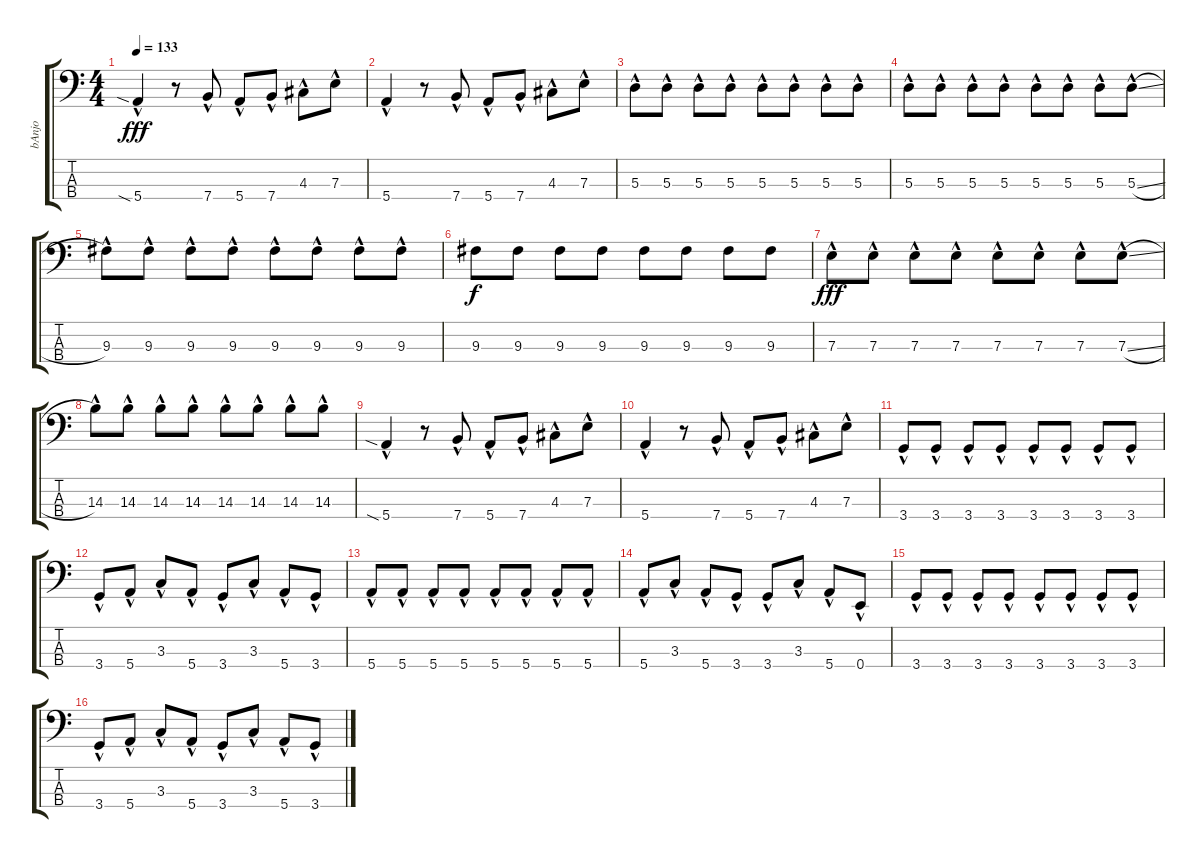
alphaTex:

\track ("bAnjo" "bAnjo") {instrument electricbassfinger}
\staff {score tabs}
\tuning (G2 D2 A1 E1) {hide}
\ts (4 4)
\tempo 133
\clef f4
\ks c
5.4{sia hac}.4{dy fff} r.8 7.4{hac}.8 5.4{hac}.8 7.4{hac}.8 4.3{hac}.8 7.3{hac}.8 |
5.4{hac}.4 r.8 7.4{hac}.8 5.4{hac}.8 7.4{hac}.8 4.3{hac}.8 7.3{hac}.8 |
5.3{hac}.8 5.3{hac}.8 5.3{hac}.8 5.3{hac}.8 5.3{hac}.8 5.3{hac}.8 5.3{hac}.8 5.3{hac}.8 |
5.3{hac}.8 5.3{hac}.8 5.3{hac}.8 5.3{hac}.8 5.3{hac}.8 5.3{hac}.8 5.3{hac}.8 5.3{sl hac}.8 |
9.3{hac}.8 9.3{hac}.8 9.3{hac}.8 9.3{hac}.8 9.3{hac}.8 9.3{hac}.8 9.3{hac}.8 9.3{hac}.8 |
9.3.8{dy f} 9.3.8 9.3.8 9.3.8 9.3.8 9.3.8 9.3.8 9.3.8 |
7.3{hac}.8{dy fff} 7.3{hac}.8 7.3{hac}.8 7.3{hac}.8 7.3{hac}.8 7.3{hac}.8 7.3{hac}.8 7.3{sl hac}.8 |
14.3{hac}.8 14.3{hac}.8 14.3{hac}.8 14.3{hac}.8 14.3{hac}.8 14.3{hac}.8 14.3{hac}.8 14.3{hac}.8 |
5.4{sia hac}.4 r.8 7.4{hac}.8 5.4{hac}.8 7.4{hac}.8 4.3{hac}.8 7.3{hac}.8 |
5.4{hac}.4 r.8 7.4{hac}.8 5.4{hac}.8 7.4{hac}.8 4.3{hac}.8 7.3{hac}.8 |
3.4{hac}.8 3.4{hac}.8 3.4{hac}.8 3.4{hac}.8 3.4{hac}.8 3.4{hac}.8 3.4{hac}.8 3.4{hac}.8 |
3.4{hac}.8 5.4{hac}.8 3.3{hac}.8 5.4{hac}.8 3.4{hac}.8 3.3{hac}.8 5.4{hac}.8 3.4{hac}.8 |
5.4{hac}.8 5.4{hac}.8 5.4{hac}.8 5.4{hac}.8 5.4{hac}.8 5.4{hac}.8 5.4{hac}.8 5.4{hac}.8 |
5.4{hac}.8 3.3{hac}.8 5.4{hac}.8 3.4{hac}.8 3.4{hac}.8 3.3{hac}.8 5.4{hac}.8 0.4{hac}.8 |
3.4{hac}.8 3.4{hac}.8 3.4{hac}.8 3.4{hac}.8 3.4{hac}.8 3.4{hac}.8 3.4{hac}.8 3.4{hac}.8 |
3.4{hac}.8 5.4{hac}.8 3.3{hac}.8 5.4{hac}.8 3.4{hac}.8 3.3{hac}.8 5.4{hac}.8 3.4{hac}.8
